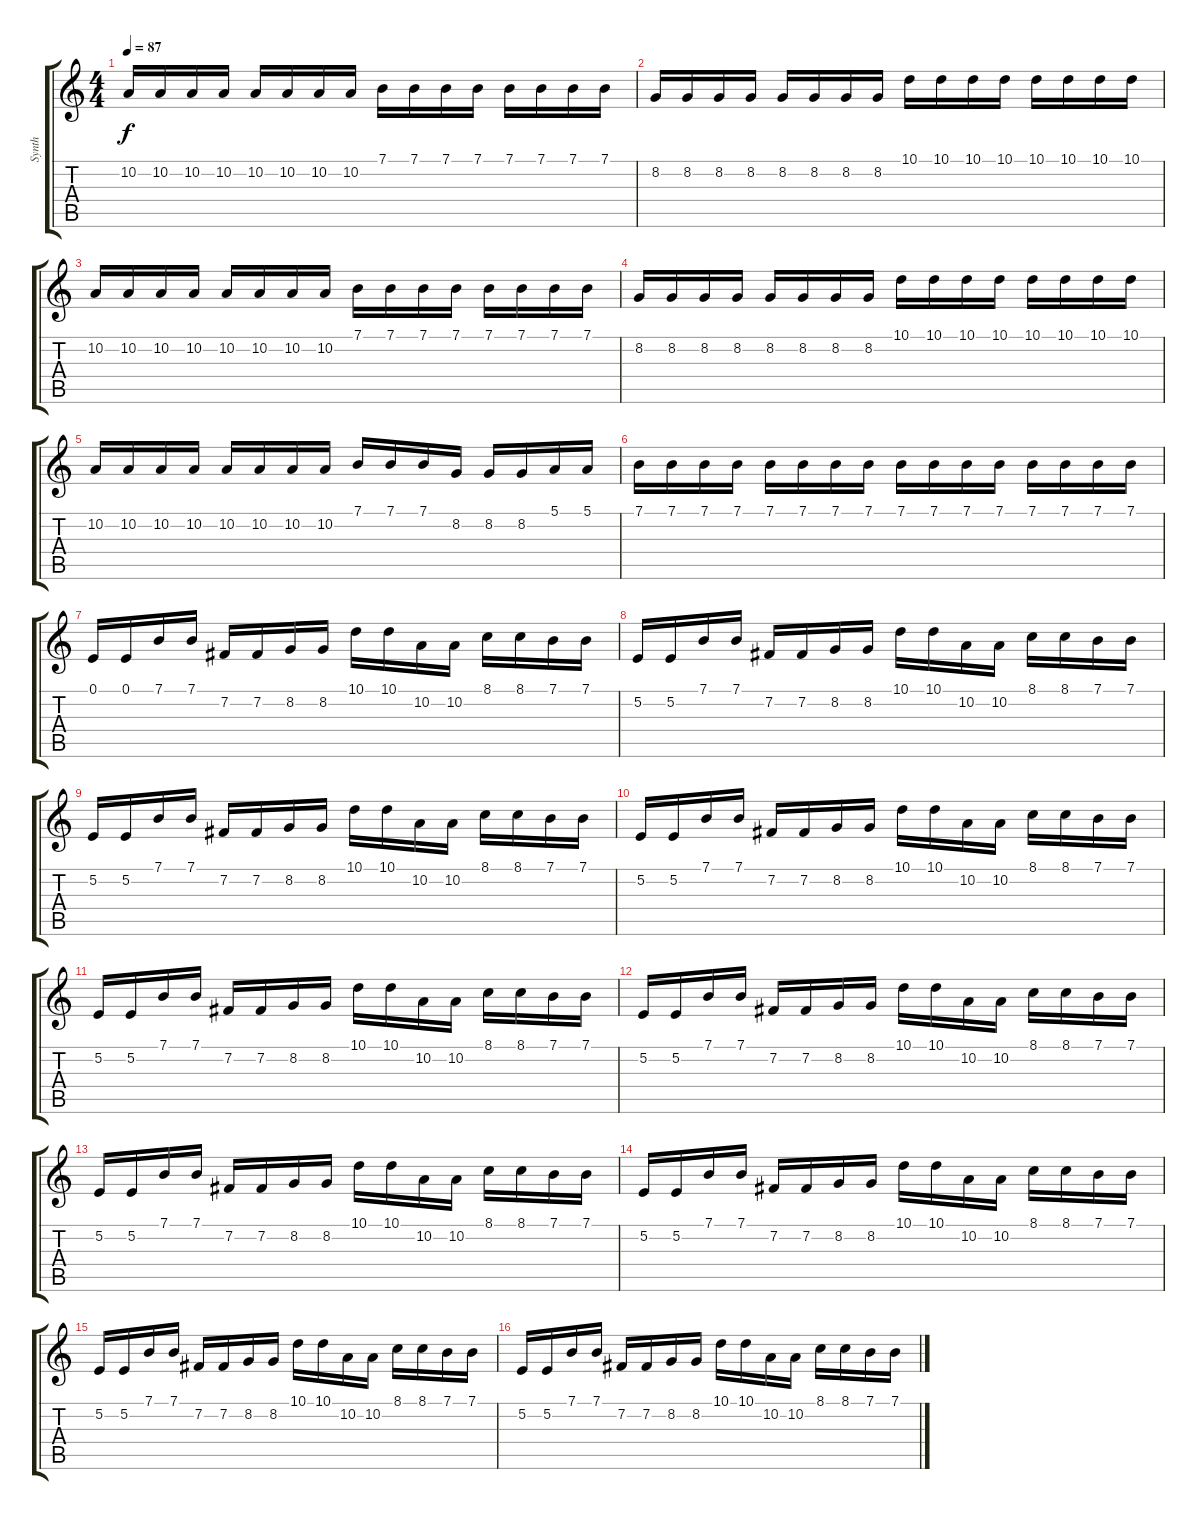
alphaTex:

\track ("Synth" "Synth") {instrument synthbrass1}
\staff {score tabs}
\tuning (E4 B3 G3 D3 A2 E2) {hide}
\ts (4 4)
\tempo 87
\clef g2
\ks c
10.2.16{dy f} 10.2.16 10.2.16 10.2.16 10.2.16 10.2.16 10.2.16 10.2.16 7.1.16 7.1.16 7.1.16 7.1.16 7.1.16 7.1.16 7.1.16 7.1.16 |
8.2.16 8.2.16 8.2.16 8.2.16 8.2.16 8.2.16 8.2.16 8.2.16 10.1.16 10.1.16 10.1.16 10.1.16 10.1.16 10.1.16 10.1.16 10.1.16 |
10.2.16 10.2.16 10.2.16 10.2.16 10.2.16 10.2.16 10.2.16 10.2.16 7.1.16 7.1.16 7.1.16 7.1.16 7.1.16 7.1.16 7.1.16 7.1.16 |
8.2.16 8.2.16 8.2.16 8.2.16 8.2.16 8.2.16 8.2.16 8.2.16 10.1.16 10.1.16 10.1.16 10.1.16 10.1.16 10.1.16 10.1.16 10.1.16 |
10.2.16 10.2.16 10.2.16 10.2.16 10.2.16 10.2.16 10.2.16 10.2.16 7.1.16 7.1.16 7.1.16 8.2.16 8.2.16 8.2.16 5.1.16 5.1.16 |
7.1.16 7.1.16 7.1.16 7.1.16 7.1.16 7.1.16 7.1.16 7.1.16 7.1.16 7.1.16 7.1.16 7.1.16 7.1.16 7.1.16 7.1.16 7.1.16 |
0.1.16 0.1.16 7.1.16 7.1.16 7.2.16 7.2.16 8.2.16 8.2.16 10.1.16 10.1.16 10.2.16 10.2.16 8.1.16 8.1.16 7.1.16 7.1.16 |
5.2.16 5.2.16 7.1.16 7.1.16 7.2.16 7.2.16 8.2.16 8.2.16 10.1.16 10.1.16 10.2.16 10.2.16 8.1.16 8.1.16 7.1.16 7.1.16 |
5.2.16 5.2.16 7.1.16 7.1.16 7.2.16 7.2.16 8.2.16 8.2.16 10.1.16 10.1.16 10.2.16 10.2.16 8.1.16 8.1.16 7.1.16 7.1.16 |
5.2.16 5.2.16 7.1.16 7.1.16 7.2.16 7.2.16 8.2.16 8.2.16 10.1.16 10.1.16 10.2.16 10.2.16 8.1.16 8.1.16 7.1.16 7.1.16 |
5.2.16 5.2.16 7.1.16 7.1.16 7.2.16 7.2.16 8.2.16 8.2.16 10.1.16 10.1.16 10.2.16 10.2.16 8.1.16 8.1.16 7.1.16 7.1.16 |
5.2.16 5.2.16 7.1.16 7.1.16 7.2.16 7.2.16 8.2.16 8.2.16 10.1.16 10.1.16 10.2.16 10.2.16 8.1.16 8.1.16 7.1.16 7.1.16 |
5.2.16 5.2.16 7.1.16 7.1.16 7.2.16 7.2.16 8.2.16 8.2.16 10.1.16 10.1.16 10.2.16 10.2.16 8.1.16 8.1.16 7.1.16 7.1.16 |
5.2.16 5.2.16 7.1.16 7.1.16 7.2.16 7.2.16 8.2.16 8.2.16 10.1.16 10.1.16 10.2.16 10.2.16 8.1.16 8.1.16 7.1.16 7.1.16 |
5.2.16 5.2.16 7.1.16 7.1.16 7.2.16 7.2.16 8.2.16 8.2.16 10.1.16 10.1.16 10.2.16 10.2.16 8.1.16 8.1.16 7.1.16 7.1.16 |
5.2.16 5.2.16 7.1.16 7.1.16 7.2.16 7.2.16 8.2.16 8.2.16 10.1.16 10.1.16 10.2.16 10.2.16 8.1.16 8.1.16 7.1.16 7.1.16
